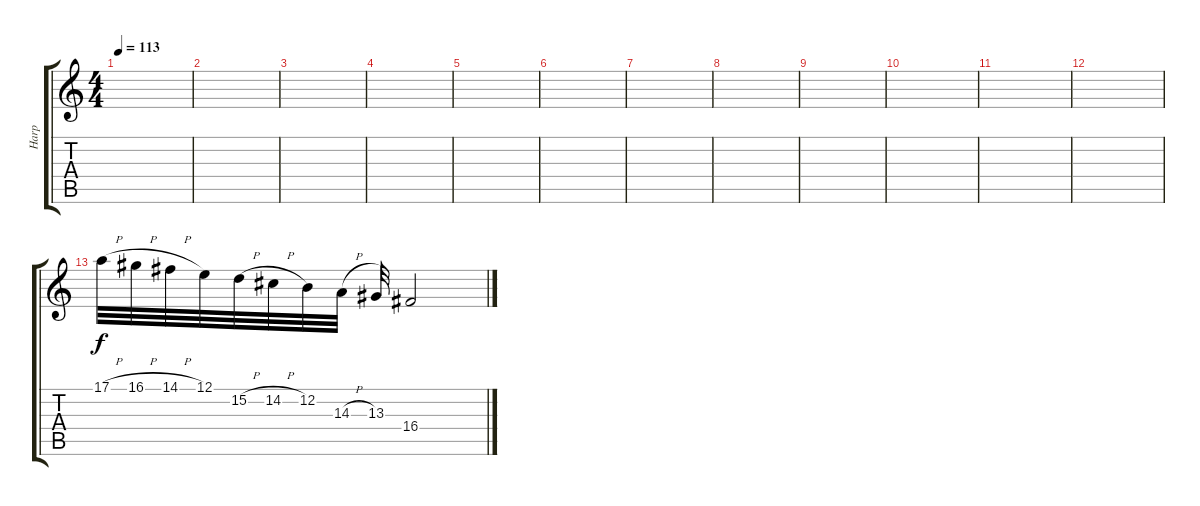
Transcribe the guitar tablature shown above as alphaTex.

\track ("Harp" "Harp") {instrument koto}
\staff {score tabs}
\tuning (E4 B3 G3 D3 A2 E2) {hide}
\ts (4 4)
\tempo 113
\clef g2
\ks c
|
|
|
|
|
|
|
|
|
|
|
|
17.1{h}.32 16.1{h}.32 14.1{h}.32 12.1.32 15.2{h}.32 14.2{h}.32 12.2.32 14.3{h}.32 13.3.32 16.4.2
